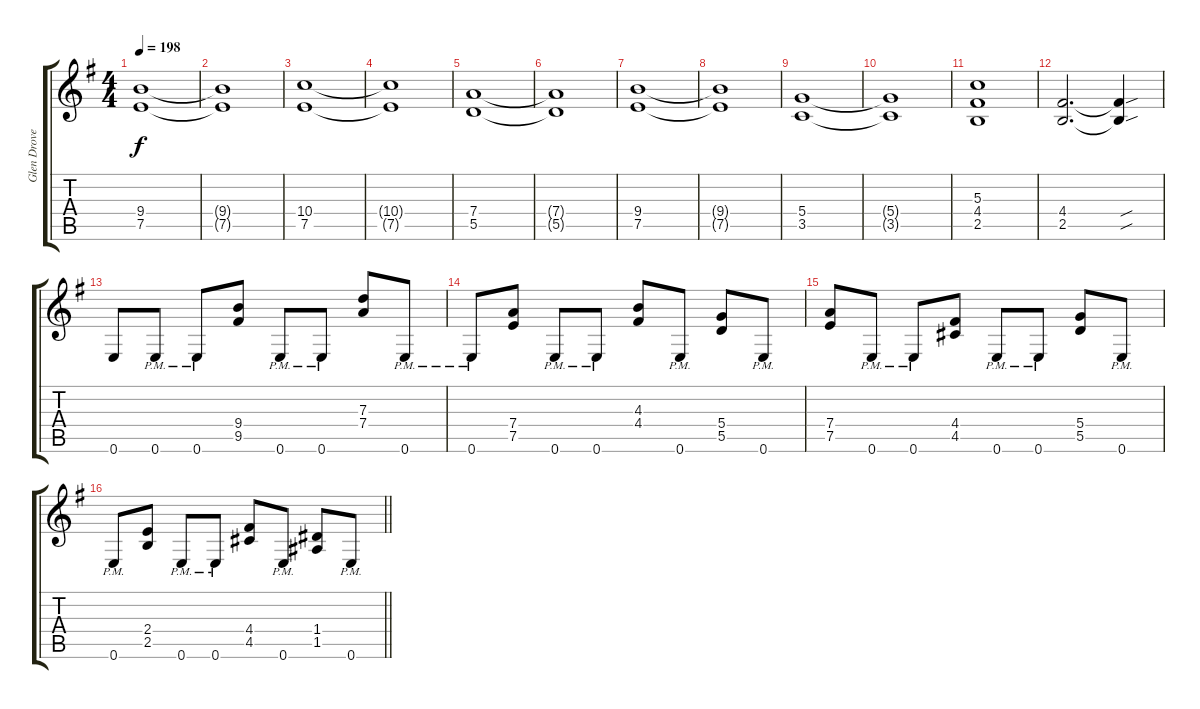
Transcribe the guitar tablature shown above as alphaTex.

\track ("Glen Drover" "Glen Drove") {instrument overdrivenguitar}
\staff {score tabs}
\tuning (E4 B3 G3 D3 A2 E2) {hide}
\ts (4 4)
\tempo 198
\clef g2
\ks g
(9.4 7.5).1{dy f} |
(9.4{t} 7.5{t}).1 |
(10.4 7.5).1 |
(10.4{t} 7.5{t}).1 |
(7.4 5.5).1 |
(7.4{t} 5.5{t}).1 |
(9.4 7.5).1 |
(9.4{t} 7.5{t}).1 |
(5.4 3.5).1 |
(5.4{t} 3.5{t}).1 |
(5.3 4.4 2.5).1 |
(4.4 2.5).2{d} (4.4{sou t} 2.5{sou t}).4 |
0.6.8 0.6{pm}.8 0.6{pm}.8 (9.4 9.5).8 0.6{pm}.8 0.6{pm}.8 (7.3 7.4).8 0.6{pm}.8 |
0.6{pm}.8 (7.4 7.5).8 0.6{pm}.8 0.6{pm}.8 (4.3 4.4).8 0.6{pm}.8 (5.4 5.5).8 0.6{pm}.8 |
(7.4 7.5).8 0.6{pm}.8 0.6{pm}.8 (4.4 4.5).8 0.6{pm}.8 0.6{pm}.8 (5.4 5.5).8 0.6{pm}.8 |
\barLineRight lightlight
0.6{pm}.8 (2.4 2.5).8 0.6{pm}.8 0.6{pm}.8 (4.4 4.5).8 0.6{pm}.8 (1.4 1.5).8 0.6{pm}.8
